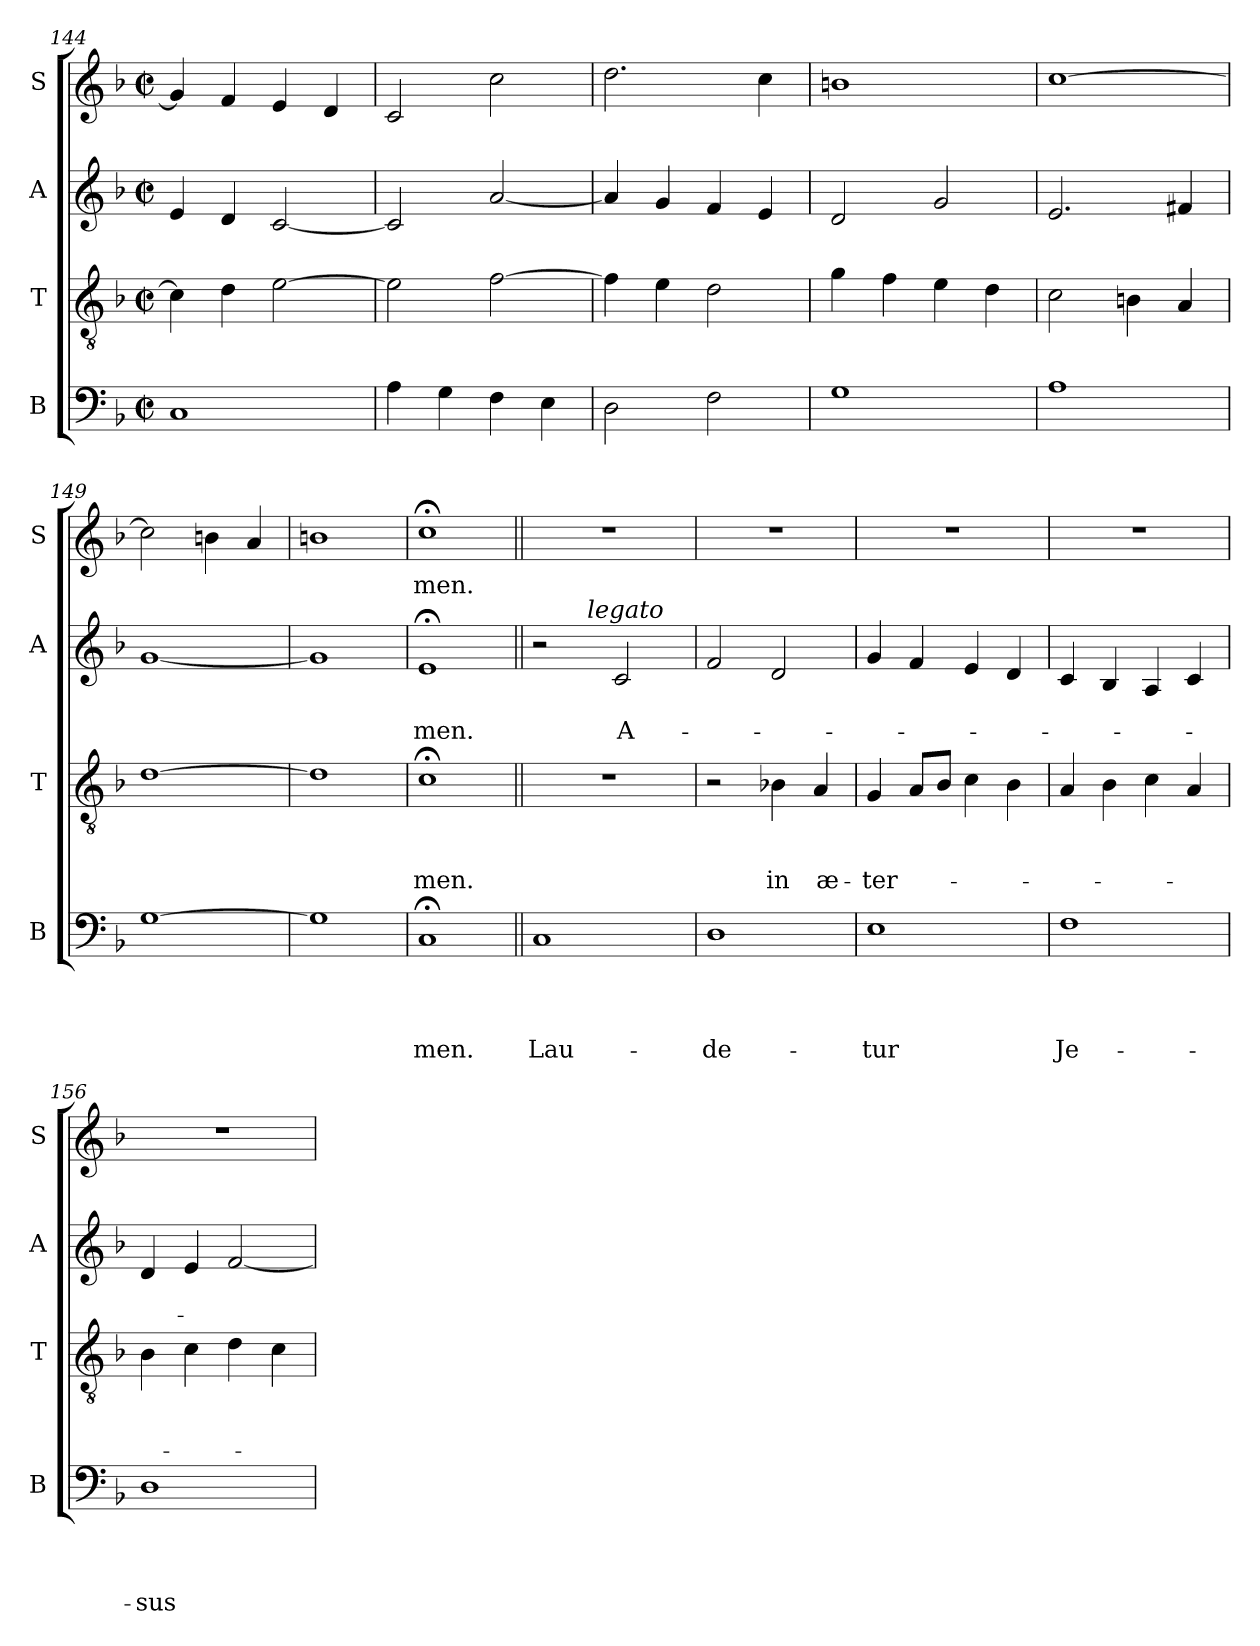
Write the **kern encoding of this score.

**kern	**text	**text	**text	**text	**kern	**text	**text	**text	**kern	**text	**text	**kern	**text
*part4	*part4	*part4	*part4	*part4	*part3	*part3	*part3	*part3	*part2	*part2	*part2	*part1	*part1
*staff4	*staff4	*staff4	*staff4	*staff4	*staff3	*staff3	*staff3	*staff3	*staff2	*staff2	*staff2	*staff1	*staff1
*I"B	*	*	*	*	*I"T	*	*	*	*I"A	*	*	*I"S	*
*I'B	*	*	*	*	*I'T	*	*	*	*I'A	*	*	*I'S	*
*clefF4	*	*	*	*	*clefGv2	*	*	*	*clefG2	*	*	*clefG2	*
*k[b-]	*	*	*	*	*k[b-]	*	*	*	*k[b-]	*	*	*k[b-]	*
*F:	*	*	*	*	*F:	*	*	*	*F:	*	*	*F:	*
*M2/2	*	*	*	*	*M2/2	*	*	*	*M2/2	*	*	*M2/2	*
*met(c|)	*	*	*	*	*met(c|)	*	*	*	*met(c|)	*	*	*met(c|)	*
=144	=144	=144	=144	=144	=144	=144	=144	=144	=144	=144	=144	=144	=144
1C	.	.	.	.	4c\]	.	.	.	4e/	.	.	4g/]	.
.	.	.	.	.	4d\	.	.	.	4d/	.	.	4f/	.
.	.	.	.	.	[>2e\	.	.	.	[<2c/	.	.	4e/	.
.	.	.	.	.	.	.	.	.	.	.	.	4d/	.
=145	=145	=145	=145	=145	=145	=145	=145	=145	=145	=145	=145	=145	=145
4A\	.	.	.	.	2e\]	.	.	.	2c/]	.	.	2c/	.
4G\	.	.	.	.	.	.	.	.	.	.	.	.	.
4F\	.	.	.	.	[>2f\	.	.	.	[<2a/	.	.	2cc\	.
4E\	.	.	.	.	.	.	.	.	.	.	.	.	.
=146	=146	=146	=146	=146	=146	=146	=146	=146	=146	=146	=146	=146	=146
2D\	.	.	.	.	4f\]	.	.	.	4a/]	.	.	2.dd\	.
.	.	.	.	.	4e\	.	.	.	4g/	.	.	.	.
2F\	.	.	.	.	2d\	.	.	.	4f/	.	.	.	.
.	.	.	.	.	.	.	.	.	4e/	.	.	4cc\	.
=147	=147	=147	=147	=147	=147	=147	=147	=147	=147	=147	=147	=147	=147
1G	.	.	.	.	4g\	.	.	.	2d/	.	.	1bn	.
.	.	.	.	.	4f\	.	.	.	.	.	.	.	.
.	.	.	.	.	4e\	.	.	.	2g/	.	.	.	.
.	.	.	.	.	4d\	.	.	.	.	.	.	.	.
!!LO:LB:g=z
=148	=148	=148	=148	=148	=148	=148	=148	=148	=148	=148	=148	=148	=148
1A	.	.	.	.	2c\	.	.	.	2.e/	.	.	[>1cc	.
.	.	.	.	.	4Bn\	.	.	.	.	.	.	.	.
.	.	.	.	.	4A/	.	.	.	4f#X/	.	.	.	.
=149	=149	=149	=149	=149	=149	=149	=149	=149	=149	=149	=149	=149	=149
[>1G	.	.	.	.	[>1d	.	.	.	[<1g	.	.	2cc\]	.
.	.	.	.	.	.	.	.	.	.	.	.	4bn\	.
.	.	.	.	.	.	.	.	.	.	.	.	4a/	.
=150	=150	=150	=150	=150	=150	=150	=150	=150	=150	=150	=150	=150	=150
1G]	.	.	.	.	1d]	.	.	.	1g]	.	.	1bn	.
=151	=151	=151	=151	=151	=151	=151	=151	=151	=151	=151	=151	=151	=151
!	!	!	!	!LO:LY:b	!	!	!	!LO:LY:b	!	!	!LO:LY:b	!	!LO:LY:b
1C;	.	.	.	-men.	1c;<	.	.	-men.	1e;	.	-men.	1cc;<	-men.
=152||	=152||	=152||	=152||	=152||	=152||	=152||	=152||	=152||	=152||	=152||	=152||	=152||	=152||
!	!	!	!	!LO:LY:b	!	!	!	!	!	!	!	!	!
*	*	*	*	*	*	*	*	*	*^	*	*	*	*
1C	.	.	.	Lau-	1r	.	.	.	2r	4.ryy	.	.	1r	.
!	!	!	!	!	!	!	!	!	!	!LO:TX:a:i:t=legato	!	!	!	!
.	.	.	.	.	.	.	.	.	.	2ryy	.	.	.	.
!	!	!	!	!	!	!	!	!	!	!	!	!LO:LY:b	!	!
.	.	.	.	.	.	.	.	.	2c/	.	.	A-	.	.
.	.	.	.	.	.	.	.	.	.	8ryy	.	.	.	.
=153	=153	=153	=153	=153	=153	=153	=153	=153	=153	=153	=153	=153	=153	=153
!	!	!	!	!LO:LY:b	!	!	!	!	!	!	!	!	!	!
*	*	*	*	*	*	*	*	*	*v	*v	*	*	*	*
1D	.	.	.	-de-	2r	.	.	.	2f/	.	.	1r	.
!	!	!	!	!	!	!	!	!LO:LY:b:rj	!	!	!	!	!
.	.	.	.	.	4B-X\	.	.	in	2d/	.	.	.	.
!	!	!	!	!	!	!	!	!LO:LY:b	!	!	!	!	!
.	.	.	.	.	4A/	.	.	æ-	.	.	.	.	.
=154	=154	=154	=154	=154	=154	=154	=154	=154	=154	=154	=154	=154	=154
!	!	!	!	!LO:LY:b	!	!	!	!LO:LY:b	!	!	!	!	!
1E	.	.	.	-tur	4G/	.	.	-ter-	4g/	.	.	1r	.
.	.	.	.	.	8A/L	.	.	.	4f/	.	.	.	.
.	.	.	.	.	8B-/J	.	.	.	.	.	.	.	.
.	.	.	.	.	4c\	.	.	.	4e/	.	.	.	.
.	.	.	.	.	4B-\	.	.	.	4d/	.	.	.	.
!!LO:LB:g=z
=155	=155	=155	=155	=155	=155	=155	=155	=155	=155	=155	=155	=155	=155
!	!	!	!	!LO:LY:b	!	!	!	!	!	!	!	!	!
1F	.	.	.	Je-	4A/	.	.	.	4c/	.	.	1r	.
.	.	.	.	.	4B-\	.	.	.	4B-/	.	.	.	.
.	.	.	.	.	4c\	.	.	.	4A/	.	.	.	.
.	.	.	.	.	4A/	.	.	.	4c/	.	.	.	.
=156	=156	=156	=156	=156	=156	=156	=156	=156	=156	=156	=156	=156	=156
!	!	!	!	!LO:LY:b	!	!	!	!	!	!	!	!	!
1D	.	.	.	-sus	4B-\	.	.	.	4d/	.	.	1r	.
.	.	.	.	.	4c\	.	.	.	4e/	.	.	.	.
.	.	.	.	.	4d\	.	.	.	[<2f/	.	.	.	.
.	.	.	.	.	4c\	.	.	.	.	.	.	.	.
=	=	=	=	=	=	=	=	=	=	=	=	=	=
*-	*-	*-	*-	*-	*-	*-	*-	*-	*-	*-	*-	*-	*-
